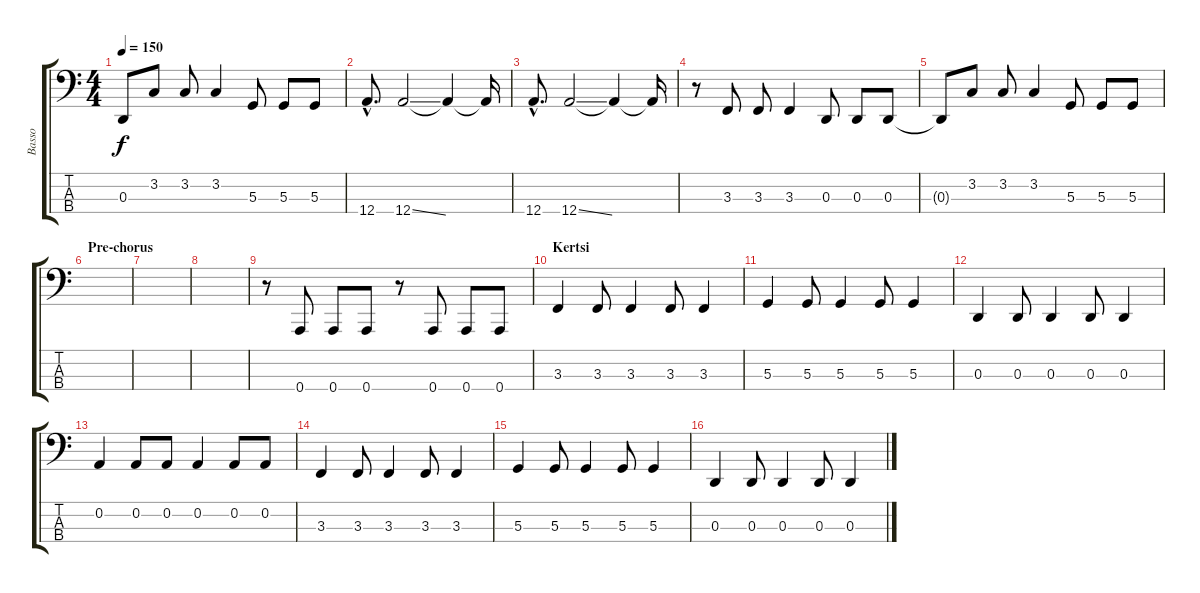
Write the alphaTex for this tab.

\track ("Basso" "Basso") {instrument electricbasspick}
\staff {score tabs}
\tuning (D2 A1 D1 A0) {hide}
\ts (4 4)
\tempo 150
\clef f4
\ks c
0.3{t}.8{dy f} 3.2.8 3.2.8 3.2.4 5.3.8 5.3.8 5.3.8 |
12.4{hac}.8{d} 12.4{ss}.2 12.4{t}.4 12.4{t}.16 |
12.4{hac}.8{d} 12.4{ss}.2 12.4{t}.4 12.4{t}.16 |
r.8 3.3.8 3.3.8 3.3.4 0.3.8 0.3.8 0.3.8 |
0.3{t}.8 3.2.8 3.2.8 3.2.4 5.3.8 5.3.8 5.3.8 |
\section ("" "Pre-chorus")
|
|
|
r.8 0.4.8 0.4.8 0.4.8 r.8 0.4.8 0.4.8 0.4.8 |
\section ("" "Kertsi")
3.3.4 3.3.8 3.3.4 3.3.8 3.3.4 |
5.3.4 5.3.8 5.3.4 5.3.8 5.3.4 |
0.3.4 0.3.8 0.3.4 0.3.8 0.3.4 |
0.2.4 0.2.8 0.2.8 0.2.4 0.2.8 0.2.8 |
3.3.4 3.3.8 3.3.4 3.3.8 3.3.4 |
5.3.4 5.3.8 5.3.4 5.3.8 5.3.4 |
0.3.4 0.3.8 0.3.4 0.3.8 0.3.4
